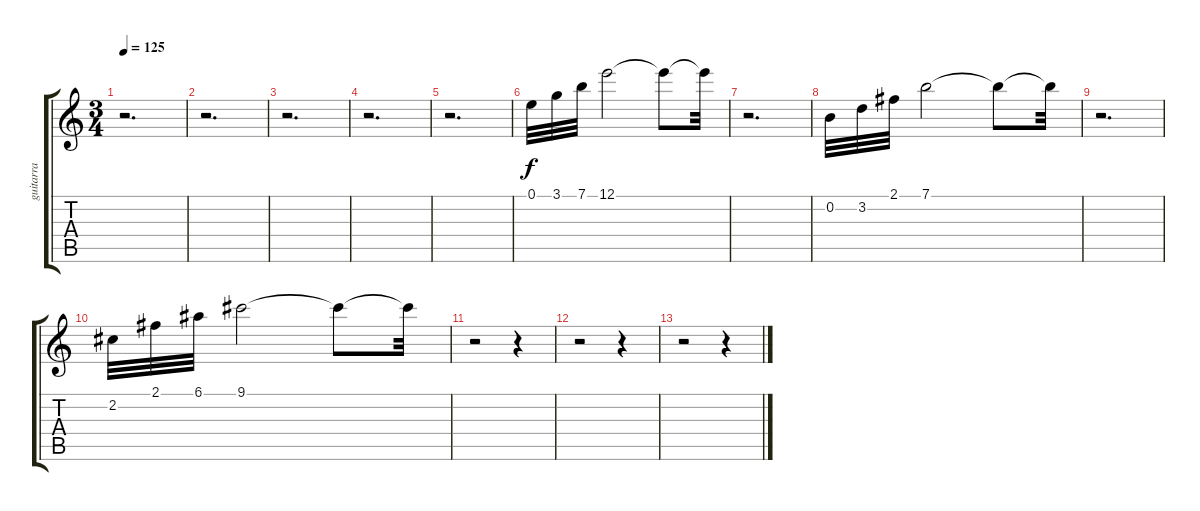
\track ("guitarra" "guitarra") {instrument acousticguitarsteel}
\staff {score tabs}
\tuning (E4 B3 G3 D3 A2 E2) {hide}
\ts (3 4)
\tempo 125
\clef g2
\ks c
r.2{d dy f} |
r.2{d} |
r.2{d} |
r.2{d} |
r.2{d} |
0.1.32 3.1.32 7.1.32 12.1.2 12.1{t}.8 12.1{t}.32 |
r.2{d} |
0.2.32 3.2.32 2.1.32 7.1.2 7.1{t}.8 7.1{t}.32 |
r.2{d} |
2.2.32 2.1.32 6.1.32 9.1.2 9.1{t}.8 9.1{t}.32 |
r.2 r.4 |
r.2 r.4 |
r.2 r.4
